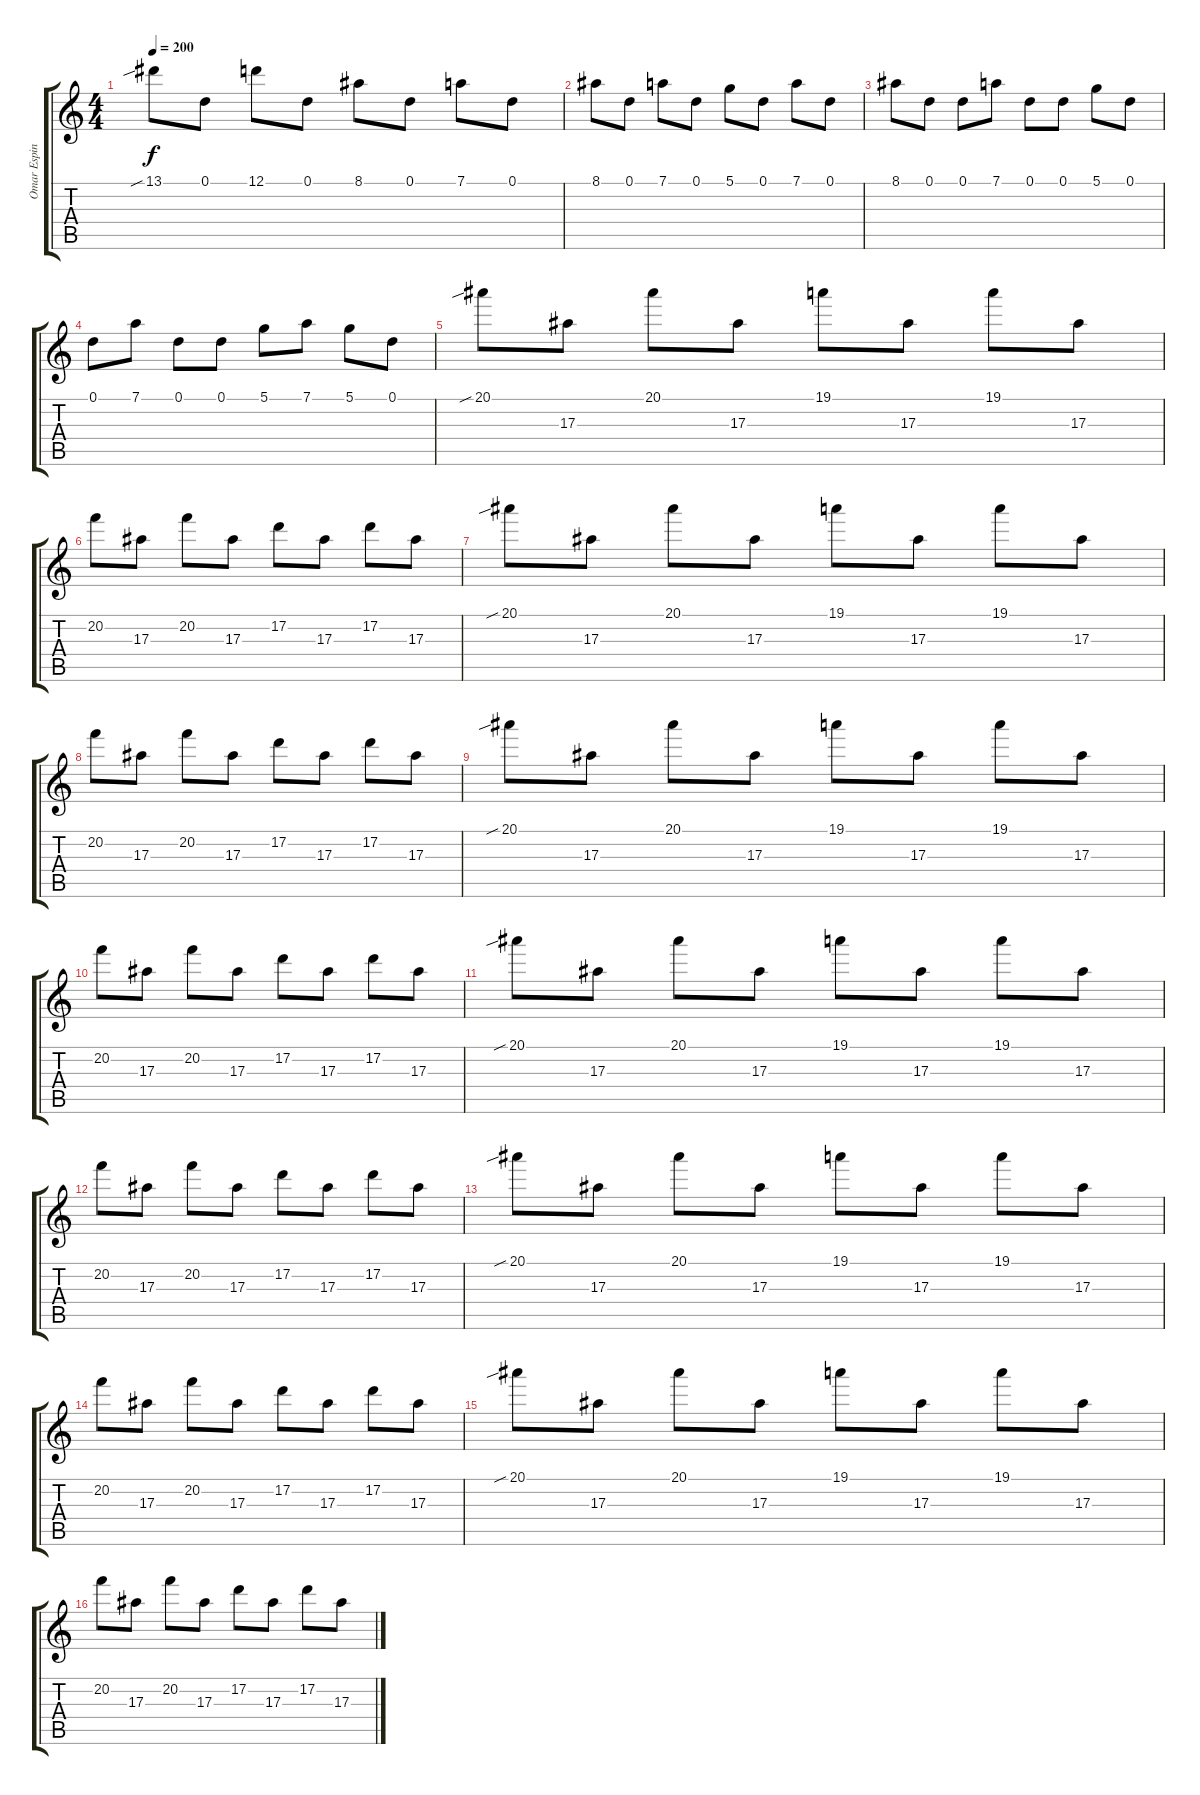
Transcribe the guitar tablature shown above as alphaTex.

\track ("Omar Espinosa - Guitar" "Omar Espin") {instrument distortionguitar}
\staff {score tabs}
\tuning (D4 A3 F3 C3 G2 C2) {hide}
\ts (4 4)
\tempo 200
\clef g2
\ks c
13.1{sib}.8{dy f} 0.1.8 12.1.8 0.1.8 8.1.8 0.1.8 7.1.8 0.1.8 |
8.1.8 0.1.8 7.1.8 0.1.8 5.1.8 0.1.8 7.1.8 0.1.8 |
8.1.8 0.1.8 0.1.8 7.1.8 0.1.8 0.1.8 5.1.8 0.1.8 |
0.1.8 7.1.8 0.1.8 0.1.8 5.1.8 7.1.8 5.1.8 0.1.8 |
20.1{sib}.8 17.3.8 20.1.8 17.3.8 19.1.8 17.3.8 19.1.8 17.3.8 |
20.2.8 17.3.8 20.2.8 17.3.8 17.2.8 17.3.8 17.2.8 17.3.8 |
20.1{sib}.8 17.3.8 20.1.8 17.3.8 19.1.8 17.3.8 19.1.8 17.3.8 |
20.2.8 17.3.8 20.2.8 17.3.8 17.2.8 17.3.8 17.2.8 17.3.8 |
20.1{sib}.8 17.3.8 20.1.8 17.3.8 19.1.8 17.3.8 19.1.8 17.3.8 |
20.2.8 17.3.8 20.2.8 17.3.8 17.2.8 17.3.8 17.2.8 17.3.8 |
20.1{sib}.8 17.3.8 20.1.8 17.3.8 19.1.8 17.3.8 19.1.8 17.3.8 |
20.2.8 17.3.8 20.2.8 17.3.8 17.2.8 17.3.8 17.2.8 17.3.8 |
20.1{sib}.8 17.3.8 20.1.8 17.3.8 19.1.8 17.3.8 19.1.8 17.3.8 |
20.2.8 17.3.8 20.2.8 17.3.8 17.2.8 17.3.8 17.2.8 17.3.8 |
20.1{sib}.8 17.3.8 20.1.8 17.3.8 19.1.8 17.3.8 19.1.8 17.3.8 |
20.2.8 17.3.8 20.2.8 17.3.8 17.2.8 17.3.8 17.2.8 17.3.8
